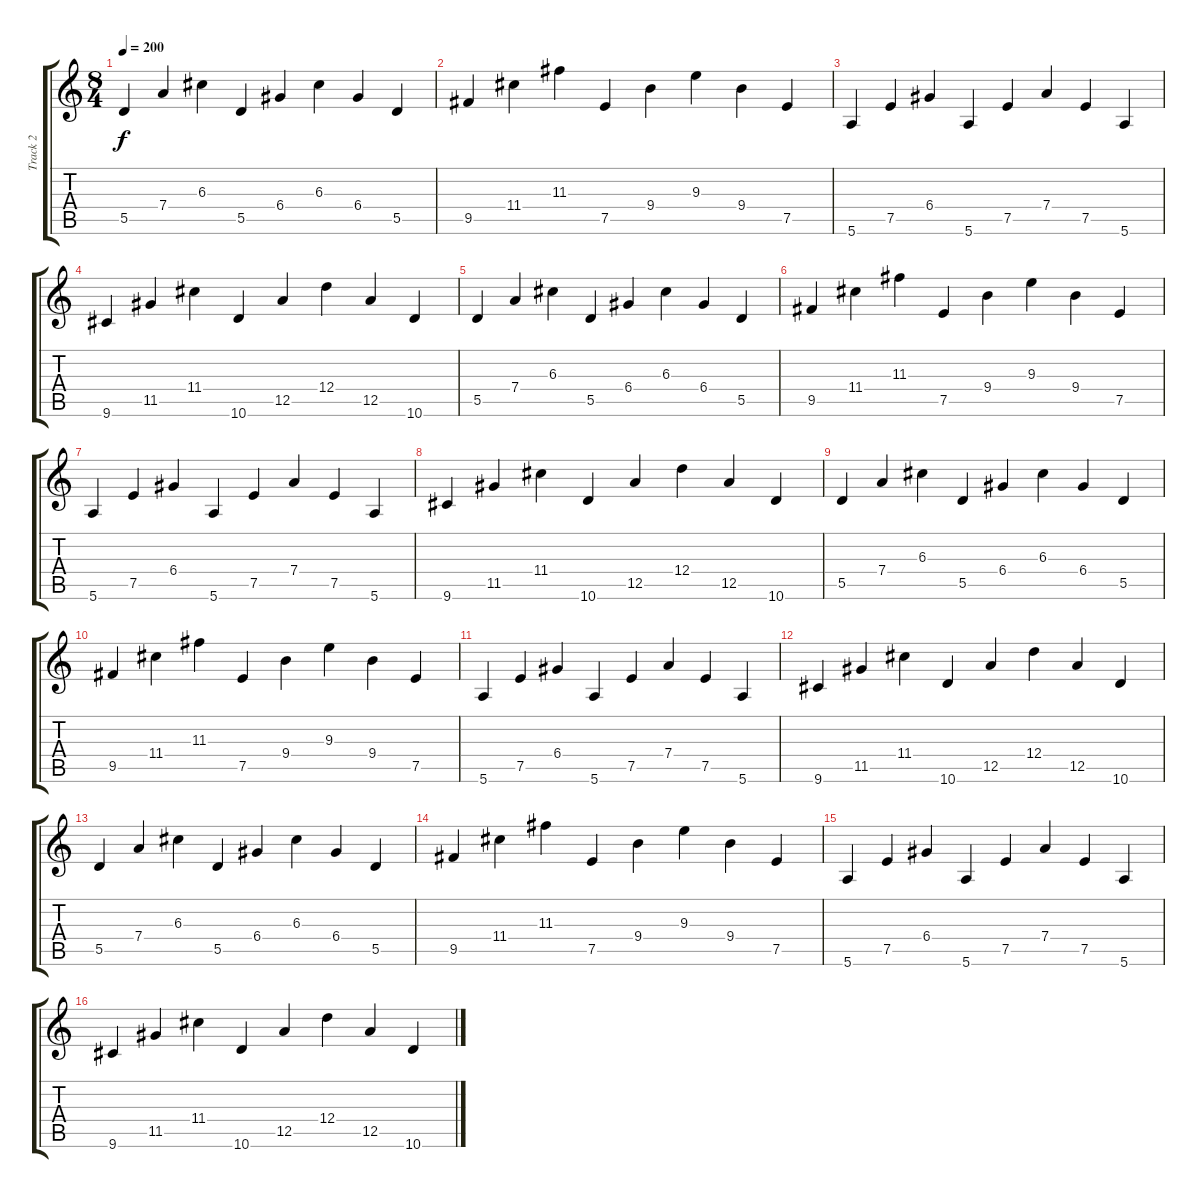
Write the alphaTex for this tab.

\track ("Track 2" "Track 2") {instrument acousticguitarsteel}
\staff {score tabs}
\tuning (E4 B3 G3 D3 A2 E2) {hide}
\ts (8 4)
\tempo 200
\clef g2
\ks c
5.5.4{dy f} 7.4.4 6.3.4 5.5.4 6.4.4 6.3.4 6.4.4 5.5.4 |
9.5.4 11.4.4 11.3.4 7.5.4 9.4.4 9.3.4 9.4.4 7.5.4 |
5.6.4 7.5.4 6.4.4 5.6.4 7.5.4 7.4.4 7.5.4 5.6.4 |
9.6.4 11.5.4 11.4.4 10.6.4 12.5.4 12.4.4 12.5.4 10.6.4 |
5.5.4 7.4.4 6.3.4 5.5.4 6.4.4 6.3.4 6.4.4 5.5.4 |
9.5.4 11.4.4 11.3.4 7.5.4 9.4.4 9.3.4 9.4.4 7.5.4 |
5.6.4 7.5.4 6.4.4 5.6.4 7.5.4 7.4.4 7.5.4 5.6.4 |
9.6.4 11.5.4 11.4.4 10.6.4 12.5.4 12.4.4 12.5.4 10.6.4 |
5.5.4 7.4.4 6.3.4 5.5.4 6.4.4 6.3.4 6.4.4 5.5.4 |
9.5.4 11.4.4 11.3.4 7.5.4 9.4.4 9.3.4 9.4.4 7.5.4 |
5.6.4 7.5.4 6.4.4 5.6.4 7.5.4 7.4.4 7.5.4 5.6.4 |
9.6.4 11.5.4 11.4.4 10.6.4 12.5.4 12.4.4 12.5.4 10.6.4 |
5.5.4 7.4.4 6.3.4 5.5.4 6.4.4 6.3.4 6.4.4 5.5.4 |
9.5.4 11.4.4 11.3.4 7.5.4 9.4.4 9.3.4 9.4.4 7.5.4 |
5.6.4 7.5.4 6.4.4 5.6.4 7.5.4 7.4.4 7.5.4 5.6.4 |
9.6.4 11.5.4 11.4.4 10.6.4 12.5.4 12.4.4 12.5.4 10.6.4
